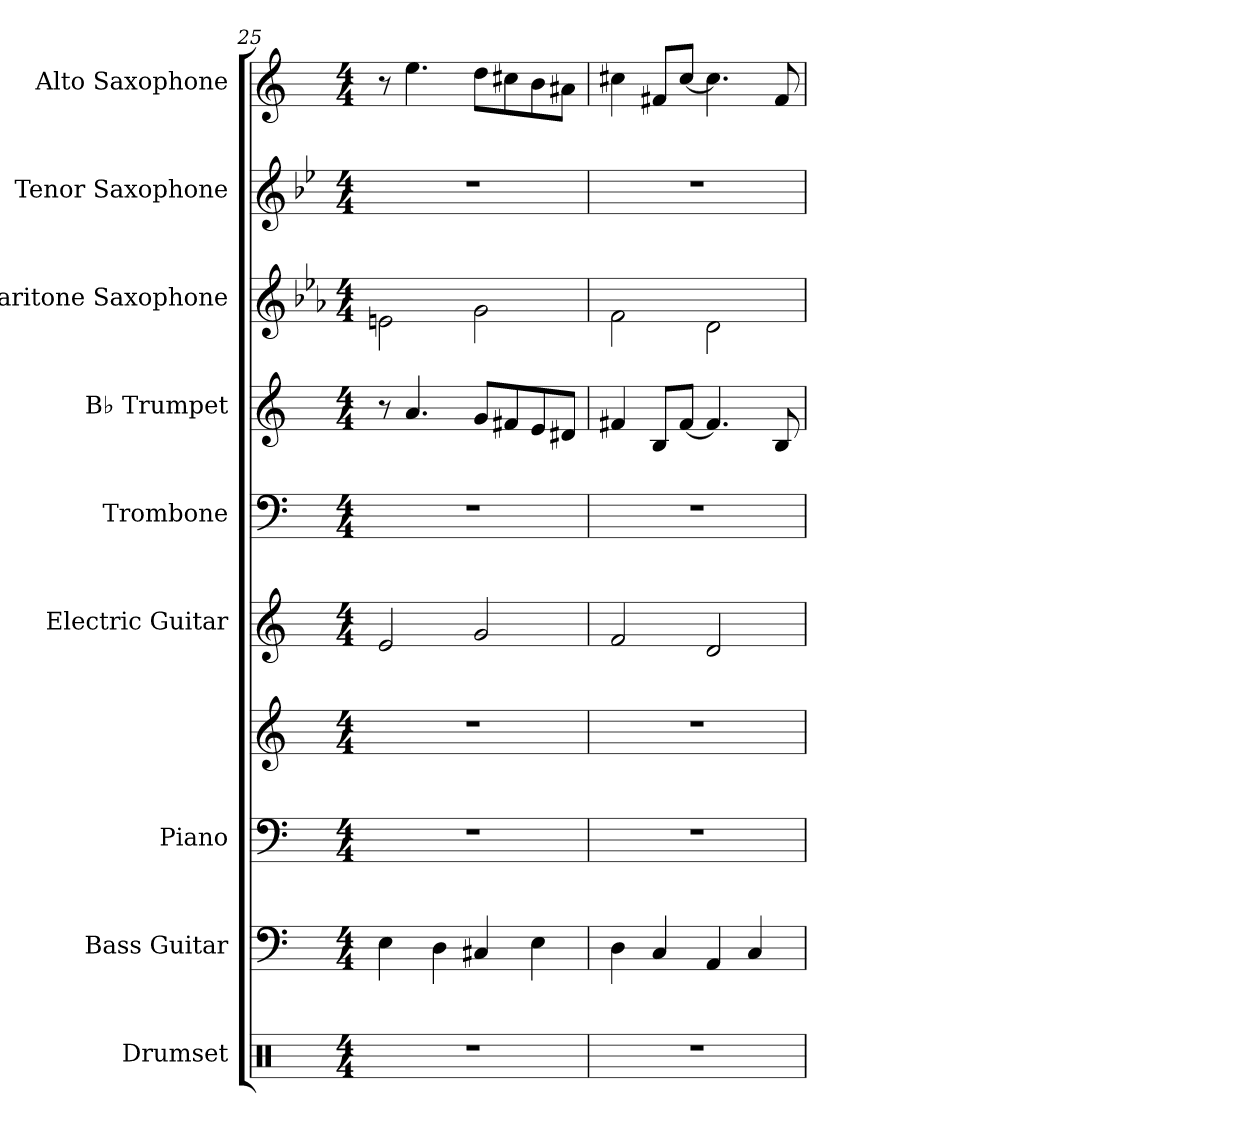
**kern	**kern	**kern	**kern	**kern	**kern	**kern	**kern	**kern	**kern
*part9	*part8	*part7	*part7	*part6	*part5	*part4	*part3	*part2	*part1
*staff10	*staff9	*staff8	*staff7	*staff6	*staff5	*staff4	*staff3	*staff2	*staff1
*I"Drumset	*I"Bass Guitar	*I"Piano	*	*I"Electric Guitar	*I"Trombone	*I"B♭ Trumpet	*I"Baritone Saxophone	*I"Tenor Saxophone	*I"Alto Saxophone
*I'D. Set	*I'B. Guit.	*I'Pno.	*	*I'El. Guit.	*I'Tbn.	*I'B♭ Tpt.	*I'Bar. Sax.	*I'T. Sax.	*I'A. Sax.
*clefX	*clefF4	*clefF4	*clefG2	*clefG2	*clefF4	*clefG2	*clefG2	*clefG2	*clefG2
*	*ITrd7c12	*	*	*	*	*ITrd1c2	*ITrd12c21	*ITrd8c14	*ITrd5c9
*k[]	*k[]	*k[]	*k[]	*k[]	*k[]	*k[b-e-]	*k[b-e-a-]	*k[b-e-]	*k[b-e-a-]
*M4/4	*M4/4	*M4/4	*M4/4	*M4/4	*M4/4	*M4/4	*M4/4	*M4/4	*M4/4
=25	=25	=25	=25	=25	=25	=25	=25	=25	=25
1r	4EE\	1r	1r	2e/	1r	8r	2En\	1r	8r
.	.	.	.	.	.	4.g/	.	.	4.g\
.	4DD\	.	.	.	.	.	.	.	.
.	4CC#X/	.	.	2g/	.	8f/L	2G\	.	8f\L
.	.	.	.	.	.	8en/	.	.	8en\
.	4EE\	.	.	.	.	8d/	.	.	8d\
.	.	.	.	.	.	8c#X/J	.	.	8c#X\J
=26	=26	=26	=26	=26	=26	=26	=26	=26	=26
1r	4DD\	1r	1r	2f/	1r	4en/	2F\	1r	4en\
.	4CC/	.	.	.	.	8A/L	.	.	8An/L
.	.	.	.	.	.	[8e/J	.	.	[8e/J
.	4AAA/	.	.	2d/	.	4.e/]	2D\	.	4.e\]
.	4CC/	.	.	.	.	.	.	.	.
.	.	.	.	.	.	8A/	.	.	8A/
=	=	=	=	=	=	=	=	=	=
*-	*-	*-	*-	*-	*-	*-	*-	*-	*-
